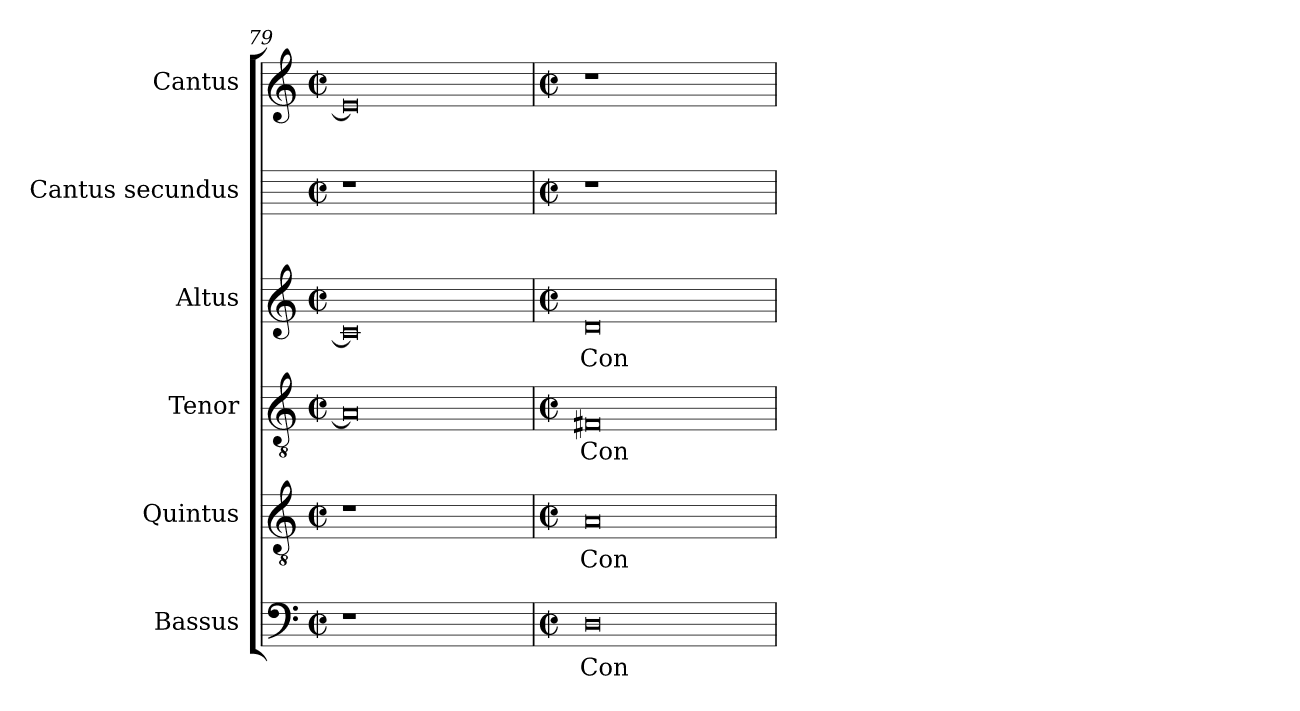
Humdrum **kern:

**kern	**text	**kern	**text	**kern	**text	**kern	**text	**kern	**kern	**text
*part6	*part6	*part5	*part5	*part4	*part4	*part3	*part3	*part2	*part1	*part1
*staff6	*staff6	*staff5	*staff5	*staff4	*staff4	*staff3	*staff3	*staff2	*staff1	*staff1
*I"Bassus	*	*I"Quintus	*	*I"Tenor	*	*I"Altus	*	*I"Cantus  secundus	*I"Cantus	*
*I'B	*	*I'Q	*	*I'T	*	*I'A	*	*	*I'C	*
*clefF4	*	*clefGv2	*	*clefGv2	*	*clefG2	*	*	*clefG2	*
*k[]	*	*k[]	*	*k[]	*	*k[]	*	*k[]	*k[]	*
*C:	*	*C:	*	*C:	*	*C:	*	*C:	*C:	*
*M2/2	*	*M2/2	*	*M2/2	*	*M2/2	*	*M2/2	*M2/2	*
*met(c|)	*	*met(c|)	*	*met(c|)	*	*met(c|)	*	*met(c|)	*met(c|)	*
=79	=79	=79	=79	=79	=79	=79	=79	=79	=79	=79
!	!	!	!	!	!LO:LY:b:cj	!	!LO:LY:b:cj	!	!	!LO:LY:b:cj
1r	.	1r	.	0A]	.	0c#]	.	1r	0e]	.
1ryy	.	1ryy	.	.	.	.	.	1ryy	.	.
!!LO:PB:g=z
=80!	=80!	=80!	=80!	=80!	=80!	=80!	=80!	=80!	=80!	=80!
*M2/2	*	*M2/2	*	*M2/2	*	*M2/2	*	*M2/2	*M2/2	*
*met(c|)	*	*met(c|)	*	*met(c|)	*	*met(c|)	*	*met(c|)	*met(c|)	*
!	!LO:LY:b:cj	!	!LO:LY:b:cj	!	!LO:LY:b:cj	!	!LO:LY:b:cj	!	!	!
0D	Con	0A	Con	0F#X	Con	0d	Con	1r	1r	.
.	.	.	.	.	.	.	.	1ryy	1ryy	.
=	=	=	=	=	=	=	=	=	=	=
*-	*-	*-	*-	*-	*-	*-	*-	*-	*-	*-
